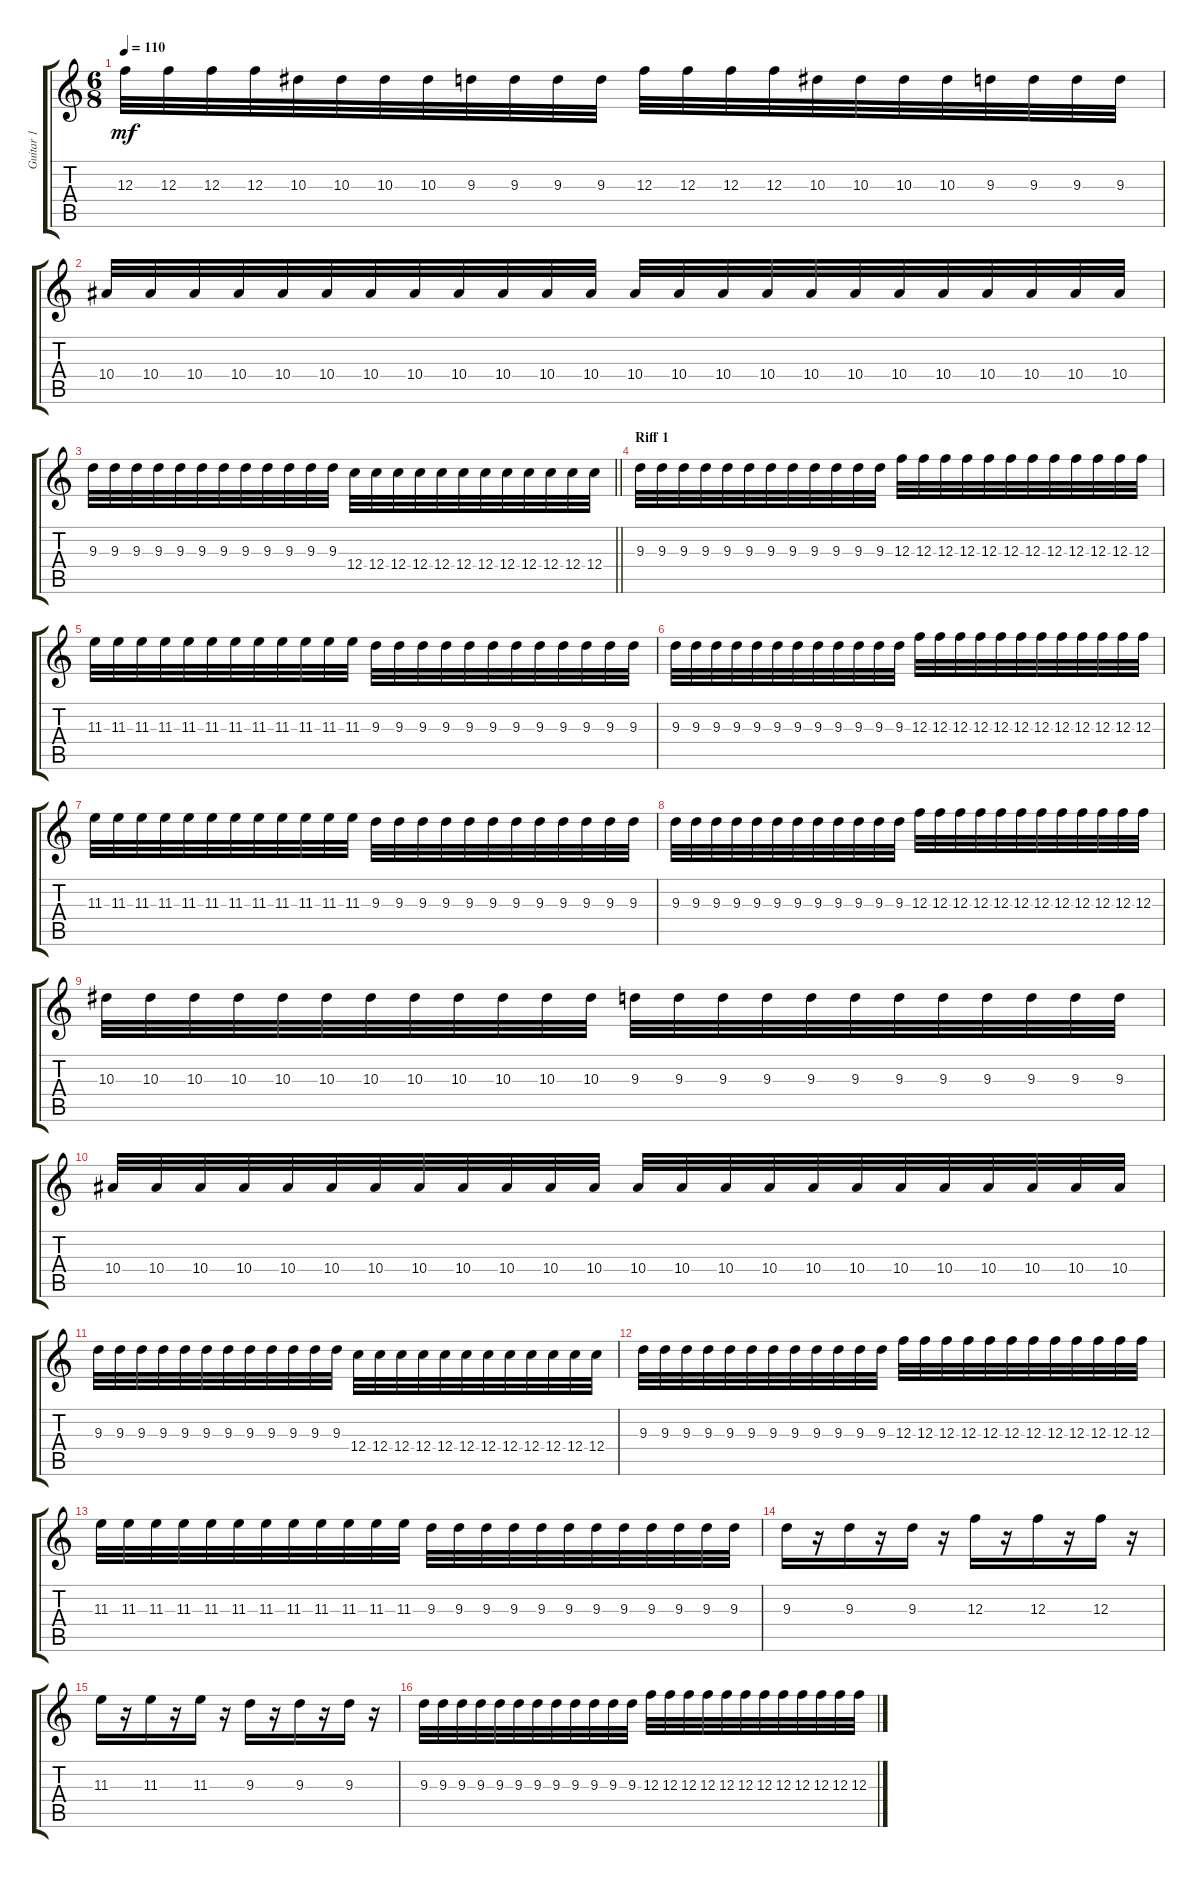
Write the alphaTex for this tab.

\track ("Guitar 1" "Guitar 1") {instrument distortionguitar}
\staff {score tabs}
\tuning (D4 A3 F3 C3 G2 D2) {hide}
\ts (6 8)
\tempo 110
\clef g2
\ks c
12.3.32{dy mf} 12.3.32 12.3.32 12.3.32 10.3.32 10.3.32 10.3.32 10.3.32 9.3.32 9.3.32 9.3.32 9.3.32 12.3.32 12.3.32 12.3.32 12.3.32 10.3.32 10.3.32 10.3.32 10.3.32 9.3.32 9.3.32 9.3.32 9.3.32 |
10.4.32 10.4.32 10.4.32 10.4.32 10.4.32 10.4.32 10.4.32 10.4.32 10.4.32 10.4.32 10.4.32 10.4.32 10.4.32 10.4.32 10.4.32 10.4.32 10.4.32 10.4.32 10.4.32 10.4.32 10.4.32 10.4.32 10.4.32 10.4.32 |
\barLineRight lightlight
9.3.32 9.3.32 9.3.32 9.3.32 9.3.32 9.3.32 9.3.32 9.3.32 9.3.32 9.3.32 9.3.32 9.3.32 12.4.32 12.4.32 12.4.32 12.4.32 12.4.32 12.4.32 12.4.32 12.4.32 12.4.32 12.4.32 12.4.32 12.4.32 |
\section ("" "Riff 1")
9.3.32 9.3.32 9.3.32 9.3.32 9.3.32 9.3.32 9.3.32 9.3.32 9.3.32 9.3.32 9.3.32 9.3.32 12.3.32 12.3.32 12.3.32 12.3.32 12.3.32 12.3.32 12.3.32 12.3.32 12.3.32 12.3.32 12.3.32 12.3.32 |
11.3.32 11.3.32 11.3.32 11.3.32 11.3.32 11.3.32 11.3.32 11.3.32 11.3.32 11.3.32 11.3.32 11.3.32 9.3.32 9.3.32 9.3.32 9.3.32 9.3.32 9.3.32 9.3.32 9.3.32 9.3.32 9.3.32 9.3.32 9.3.32 |
9.3.32 9.3.32 9.3.32 9.3.32 9.3.32 9.3.32 9.3.32 9.3.32 9.3.32 9.3.32 9.3.32 9.3.32 12.3.32 12.3.32 12.3.32 12.3.32 12.3.32 12.3.32 12.3.32 12.3.32 12.3.32 12.3.32 12.3.32 12.3.32 |
11.3.32 11.3.32 11.3.32 11.3.32 11.3.32 11.3.32 11.3.32 11.3.32 11.3.32 11.3.32 11.3.32 11.3.32 9.3.32 9.3.32 9.3.32 9.3.32 9.3.32 9.3.32 9.3.32 9.3.32 9.3.32 9.3.32 9.3.32 9.3.32 |
9.3.32 9.3.32 9.3.32 9.3.32 9.3.32 9.3.32 9.3.32 9.3.32 9.3.32 9.3.32 9.3.32 9.3.32 12.3.32 12.3.32 12.3.32 12.3.32 12.3.32 12.3.32 12.3.32 12.3.32 12.3.32 12.3.32 12.3.32 12.3.32 |
10.3.32 10.3.32 10.3.32 10.3.32 10.3.32 10.3.32 10.3.32 10.3.32 10.3.32 10.3.32 10.3.32 10.3.32 9.3.32 9.3.32 9.3.32 9.3.32 9.3.32 9.3.32 9.3.32 9.3.32 9.3.32 9.3.32 9.3.32 9.3.32 |
10.4.32 10.4.32 10.4.32 10.4.32 10.4.32 10.4.32 10.4.32 10.4.32 10.4.32 10.4.32 10.4.32 10.4.32 10.4.32 10.4.32 10.4.32 10.4.32 10.4.32 10.4.32 10.4.32 10.4.32 10.4.32 10.4.32 10.4.32 10.4.32 |
9.3.32 9.3.32 9.3.32 9.3.32 9.3.32 9.3.32 9.3.32 9.3.32 9.3.32 9.3.32 9.3.32 9.3.32 12.4.32 12.4.32 12.4.32 12.4.32 12.4.32 12.4.32 12.4.32 12.4.32 12.4.32 12.4.32 12.4.32 12.4.32 |
9.3.32 9.3.32 9.3.32 9.3.32 9.3.32 9.3.32 9.3.32 9.3.32 9.3.32 9.3.32 9.3.32 9.3.32 12.3.32 12.3.32 12.3.32 12.3.32 12.3.32 12.3.32 12.3.32 12.3.32 12.3.32 12.3.32 12.3.32 12.3.32 |
11.3.32 11.3.32 11.3.32 11.3.32 11.3.32 11.3.32 11.3.32 11.3.32 11.3.32 11.3.32 11.3.32 11.3.32 9.3.32 9.3.32 9.3.32 9.3.32 9.3.32 9.3.32 9.3.32 9.3.32 9.3.32 9.3.32 9.3.32 9.3.32 |
9.3.16 r.16 9.3.16 r.16 9.3.16 r.16 12.3.16 r.16 12.3.16 r.16 12.3.16 r.16 |
11.3.16 r.16 11.3.16 r.16 11.3.16 r.16 9.3.16 r.16 9.3.16 r.16 9.3.16 r.16 |
9.3.32 9.3.32 9.3.32 9.3.32 9.3.32 9.3.32 9.3.32 9.3.32 9.3.32 9.3.32 9.3.32 9.3.32 12.3.32 12.3.32 12.3.32 12.3.32 12.3.32 12.3.32 12.3.32 12.3.32 12.3.32 12.3.32 12.3.32 12.3.32
